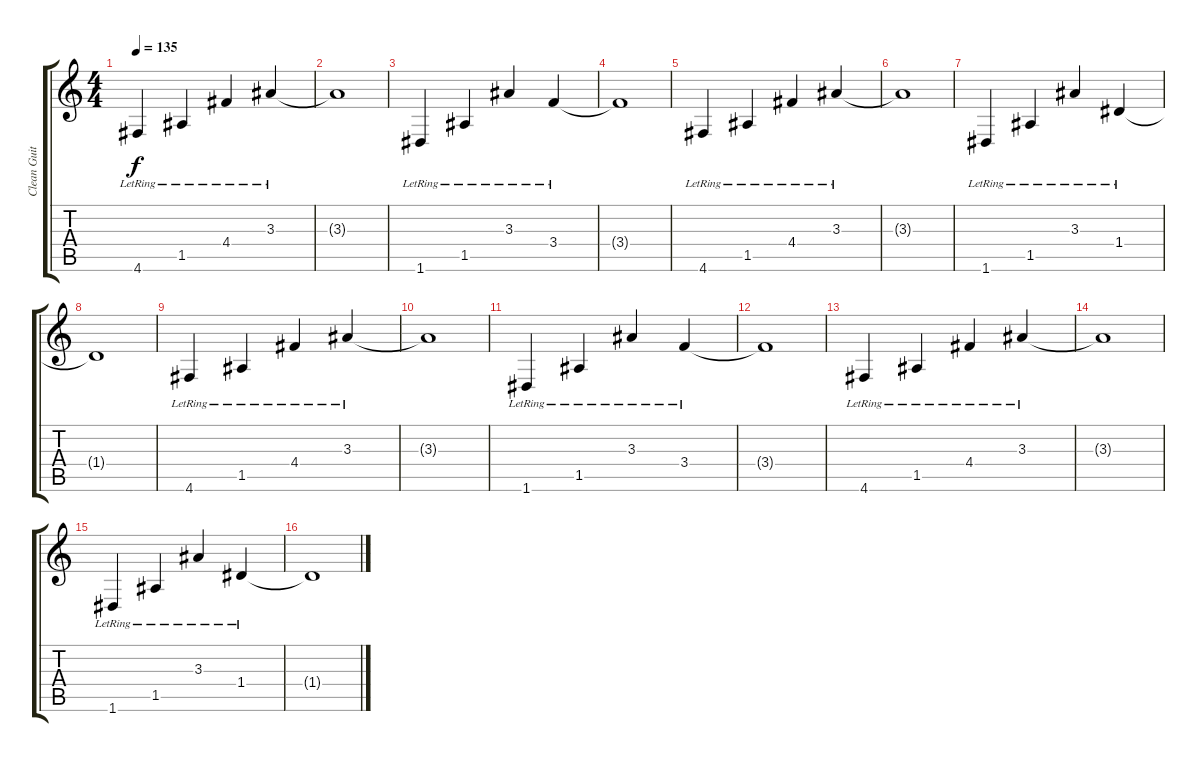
\track ("Clean Guitar" "Clean Guit") {instrument electricguitarjazz}
\staff {score tabs}
\tuning (E4 B3 G3 D3 A2 D2) {hide}
\ts (4 4)
\tempo 135
\clef g2
\ks c
4.6{lr}.4{dy f} 1.5{lr}.4 4.4{lr}.4 3.3{lr}.4 |
3.3{t}.1 |
1.6{lr}.4 1.5{lr}.4 3.3{lr}.4 3.4{lr}.4 |
3.4{t}.1 |
4.6{lr}.4 1.5{lr}.4 4.4{lr}.4 3.3{lr}.4 |
3.3{t}.1 |
1.6{lr}.4 1.5{lr}.4 3.3{lr}.4 1.4{lr}.4 |
1.4{t}.1 |
4.6{lr}.4 1.5{lr}.4 4.4{lr}.4 3.3{lr}.4 |
3.3{t}.1 |
1.6{lr}.4 1.5{lr}.4 3.3{lr}.4 3.4{lr}.4 |
3.4{t}.1 |
4.6{lr}.4 1.5{lr}.4 4.4{lr}.4 3.3{lr}.4 |
3.3{t}.1 |
1.6{lr}.4 1.5{lr}.4 3.3{lr}.4 1.4{lr}.4 |
1.4{t}.1
